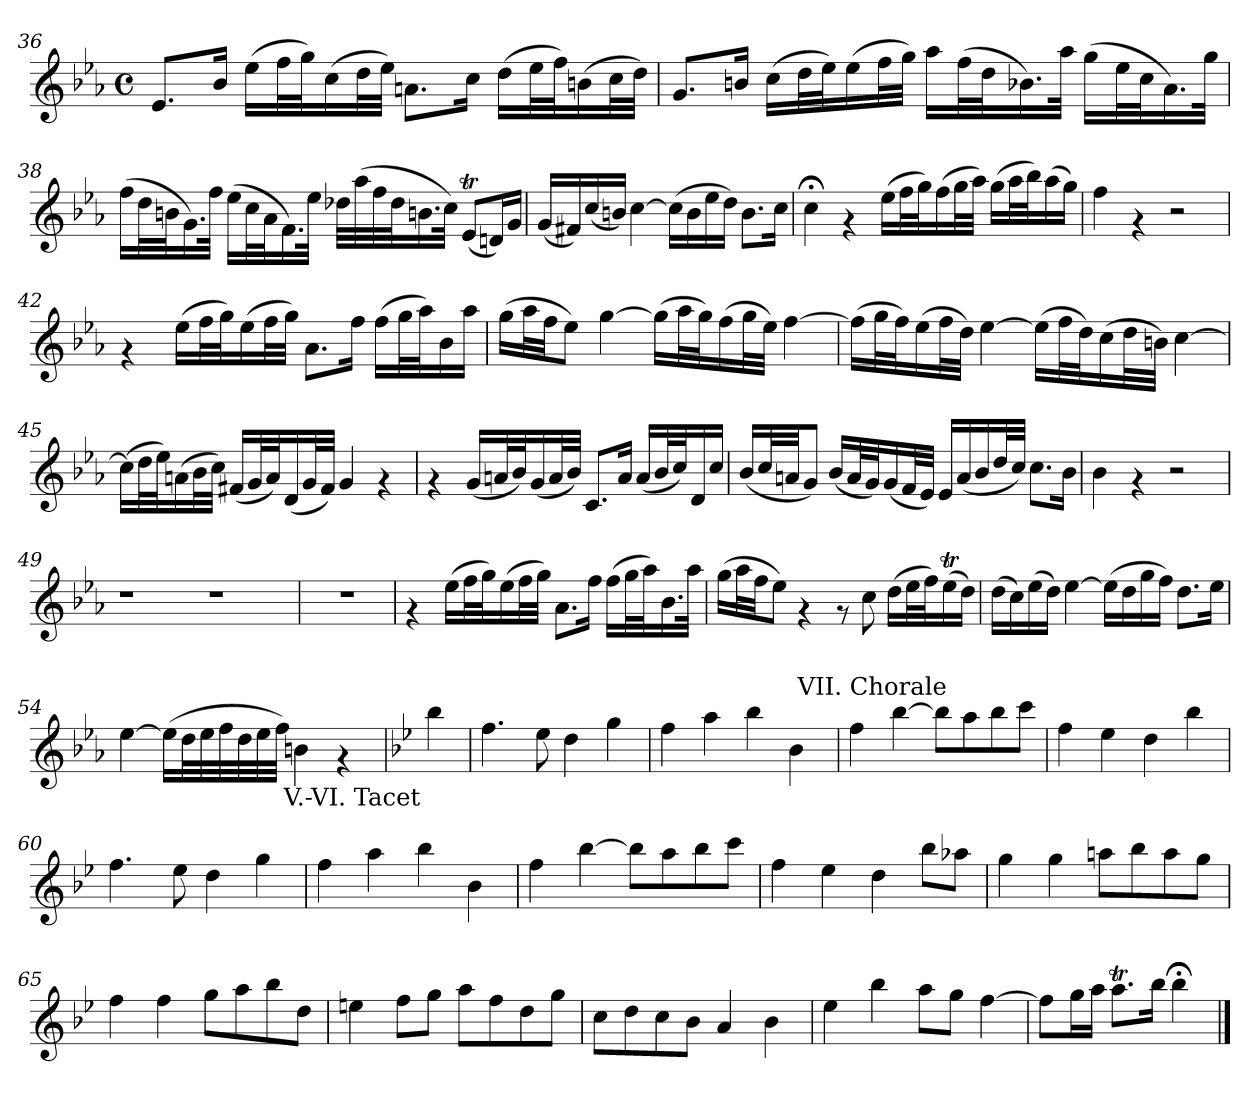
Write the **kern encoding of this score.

**kern
*part1
*staff1
!!LO:LB:g=z
*clefG2
*k[b-e-a-]
*E-:
*M4/4
*met(c)
=36
8.e-/L
16b-/Jk
(>16ee-\LL
32ff\L
32gg\J)
(>16cc\
32dd\L
32ee-\JJJ)
8.an\L
16cc\Jk
(>16dd\LL
32ee-\L
32ff\J)
(>16bn\
32cc\L
32dd\JJJ)
=37
8.g/L
16bn/Jk
(>16cc\LL
32dd\L
32ee-\J)
(>16ee-\
32ff\L
32gg\JJJ)
16aa-\LL
(>32ff\L
32dd\J
16.b-X\)
32aa-\JJk
(>16gg\LL
32ee-\L
32cc\J
16.a-\)
32gg\JJk
!!LO:LB:g=z
=38
(>16ff\LL
32dd\L
32bn\J
16.g\)
32ff\JJk
(>16ee-\LL
32cc\L
32a-\J
16.f\)
32ee-\JJk
32dd-X\LLL
(>32aa-\
32ff\
32dd-\J
16.bn\
32cc\JJk)
(<8e-T/L
16dn/L)
16g/JJ
=39
(<16g/LL
16f#X/)
(<16cc/
16bn/JJ)
[>4cc\
(>16cc\LL]
16b\
16ee-\
16dd\JJ)
8.b\L
16cc\Jk
=40
4cc;<\
4rf
(>16ee-\LL
32ff\L
32gg\J)
(>16ff\
32gg\L
32aa-\JJJ)
(>16gg\LL
32aa-\L
32bb-\J)
(>16aa-\
16gg\JJ)
!!LO:PB:g=z
=41
4ff\
4rf
2r
=42
4rf
(>16ee-\LL
32ff\L
32gg\J)
(>16ee-\
32ff\L
32gg\JJJ)
8.a-\L
16ff\Jk
(>16ff\LL
32gg\L
32aa-\J)
16b-\
16aa-\JJ
=43
(>16gg\LL
32aa-\L
32ff\JJ
8ee-\J)
[>4gg\
(>16gg\LL]
32aa-\L
32gg\J)
(>16ff\
32gg\L
32ee-\JJJ)
[<4ff\
!!LO:LB:g=z
=44
(>16ff\LL]
32gg\L
32ff\J)
(>16ee-\
32ff\L
32dd\JJJ)
[>4ee-\
(>16ee-\LL]
32ff\L
32dd\J)
(>16cc\
32dd\L
32bn\JJJ)
[>4cc\
=45
(>16cc\LL]
32dd\L
32ee-\J)
(>16an\
32b-\L
32cc\JJJ)
(<16f#X/LL
32g/L
32a/J)
(<16d/
32g/L
32f#/JJJ)
4g/
4rf
=46
4rf
(<16g/LL
32an/L
32b-/J)
(<16g/
32a/L
32b-/JJJ)
8.c/L
16a/Jk
(<16a/LL
32b-/L
32cc/J)
16d/
16cc/JJ
!!LO:LB:g=z
=47
(<16b-/LL
32cc/L
32an/JJ
8g/J)
(<16b-/LL
32a/L
32g/J)
(<16g/
32f/L
32e-/JJJ)
16e-/LL
(<16a/
16b-/
32dd/L
32cc/JJJ)
8.cc\L
16b-\Jk
=48
4b-\
4rf
2r
=49
1r
1r
=50
1r
=51
4rf
(>16ee-\LL
32ff\L
32gg\J)
(>16ee-\
32ff\L
32gg\JJJ)
8.a-\L
16ff\Jk
(>16ff\LL
32gg\L
32aa-\J)
16.b-\
32aa-\JJk
!!LO:LB:g=z
=52
(>16gg\LL
32aa-\L
32ff\JJ
8ee-\J)
4rf
8rf
8cc\
(>16dd\LL
32ee-\L
32ff\J)
(>16ee-T\
16dd\JJ)
=53
(>16dd\LL
16cc\)
(>16ee-\
16dd\JJ)
[>4ee-\
(>16ee-\LL]
16dd\
16gg\
16ff\JJ)
8.dd\L
16ee-\Jk
=54
*^
[>4ee-\	4ryy
(>16ee-\LL]	8...ryy
32dd\L	.
32ee-\	.
32ff\	.
32dd\	.
32ee-\	.
32ff\JJJ)	.
!	!LO:TX:b:t=V.-VI. Tacet
.	2ryy
4bn\	.
4rf	.
.	64ryy
*v	*v
!!LO:LB:g=z
=55!
*k[b-e-]
*B-:
4bb-\
=56
4.ff\
8ee-\
4dd\
4gg\
=57
*^
4ff\	2ryy
4aa\	.
4bb-\	4ryy
4b-\	64ryy
!	!LO:TX:a:t=VII. Chorale
.	8...ryy
*v	*v
=58
4ff\
[>4bb-\
8bb-\L]
8aa\
8bb-\
8ccc\J
=59
4ff\
4ee-\
4dd\
4bb-\
=60
4.ff\
8ee-\
4dd\
4gg\
!!LO:LB:g=z
=61
4ff\
4aa\
4bb-\
4b-\
=62
4ff\
[>4bb-\
8bb-\L]
8aa\
8bb-\
8ccc\J
=63
4ff\
4ee-\
4dd\
8bb-\L
8aa-X\J
=64
4gg\
4gg\
8aani\L
8bb-\
8aa\
8gg\J
=65
4ff\
4ff\
8gg\L
8aa\
8bb-\
8dd\J
!!LO:LB:g=z
=66
4een\
8ff\L
8gg\J
8aa\L
8ff\
8dd\
8gg\J
=67
8cc\L
8dd\
8cc\
8b-\J
4a/
4b-\
=68
4ee-\
4bb-\
8aa\L
8gg\J
[>4ff\
=69
8ff\L]
16gg\L
16aa\JJ
8.aat\L
16bb-\Jk
4bb-;<\
==
*-
